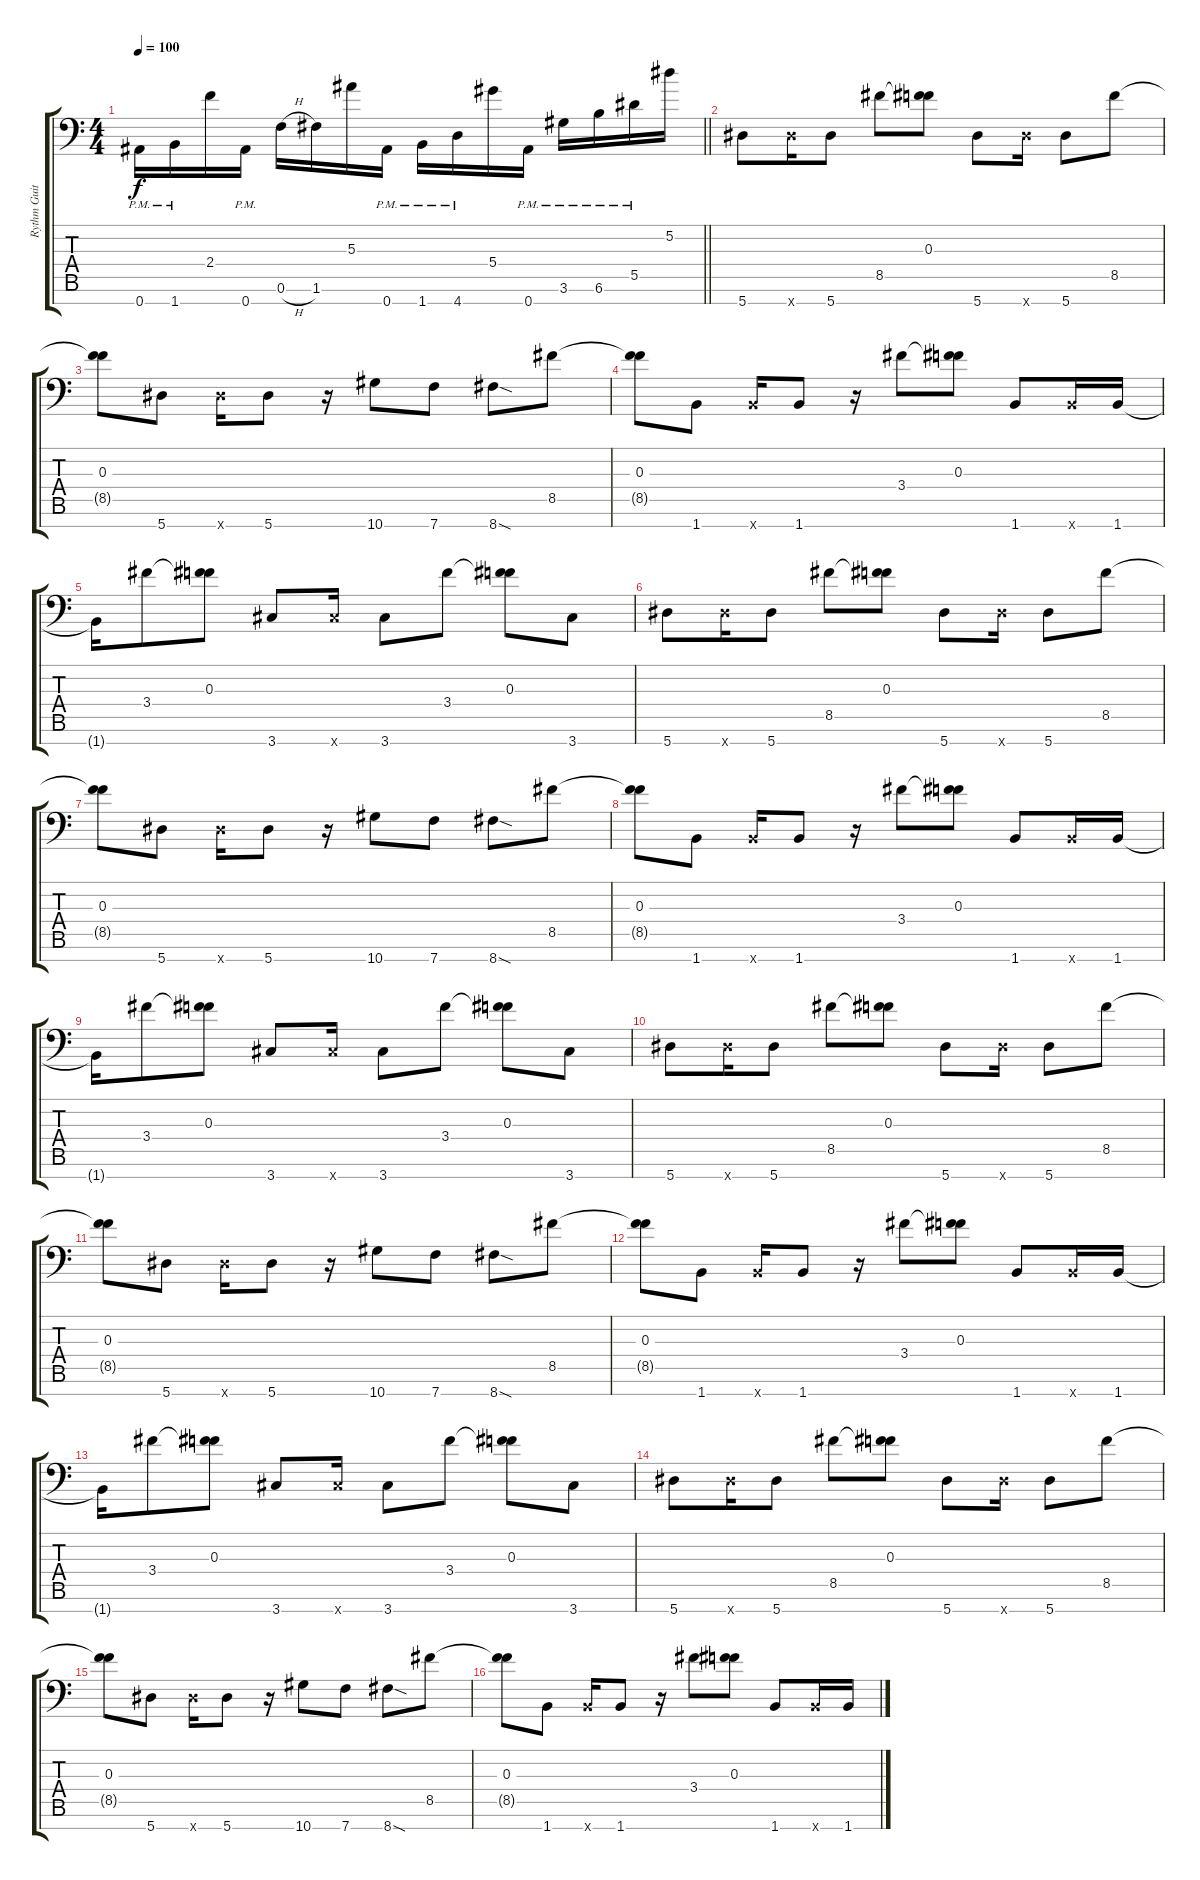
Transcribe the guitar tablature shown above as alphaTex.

\track ("Rythm Guitar #2" "Rythm Guit") {instrument distortionguitar}
\staff {score tabs}
\tuning (Eb4 Bb3 F3 Eb3 Bb2 F2 Bb1) {hide}
\ts (4 4)
\tempo 100
\clef f4
\barLineRight lightlight
\ks c
0.7{pm}.16{dy f} 1.7{pm}.16 2.4.16 0.7{pm}.16 0.6{h}.16 1.6.16 5.3.16 0.7{pm}.16 1.7{pm}.16 4.7{pm}.16 5.4.16 0.7{pm}.16 3.6{pm}.16 6.6{pm}.16 5.5{pm}.16 5.2.16 |
\section ("" "")
5.7.8 5.7{x}.16 5.7.8 8.5.8 (0.3 8.5{t}).8 5.7.8 5.7{x}.16 5.7.8 8.5.8 |
(0.3 8.5{t}).8 5.7.8 5.7{x}.16 5.7.8 r.16 10.7.8 7.7.8 8.7{sod}.8 8.5.8 |
(0.3 8.5{t}).8 1.7.8 1.7{x}.16 1.7.8 r.16 3.4.8 (0.3 3.4{t}).8 1.7.8 1.7{x}.16 1.7.16 |
1.7{t}.16 3.4.8 (0.3 3.4{t}).8 3.7.8 3.7{x}.16 3.7.8 3.4.8 (0.3 3.4{t}).8 3.7.8 |
5.7.8 5.7{x}.16 5.7.8 8.5.8 (0.3 8.5{t}).8 5.7.8 5.7{x}.16 5.7.8 8.5.8 |
(0.3 8.5{t}).8 5.7.8 5.7{x}.16 5.7.8 r.16 10.7.8 7.7.8 8.7{sod}.8 8.5.8 |
(0.3 8.5{t}).8 1.7.8 1.7{x}.16 1.7.8 r.16 3.4.8 (0.3 3.4{t}).8 1.7.8 1.7{x}.16 1.7.16 |
1.7{t}.16 3.4.8 (0.3 3.4{t}).8 3.7.8 3.7{x}.16 3.7.8 3.4.8 (0.3 3.4{t}).8 3.7.8 |
5.7.8 5.7{x}.16 5.7.8 8.5.8 (0.3 8.5{t}).8 5.7.8 5.7{x}.16 5.7.8 8.5.8 |
(0.3 8.5{t}).8 5.7.8 5.7{x}.16 5.7.8 r.16 10.7.8 7.7.8 8.7{sod}.8 8.5.8 |
(0.3 8.5{t}).8 1.7.8 1.7{x}.16 1.7.8 r.16 3.4.8 (0.3 3.4{t}).8 1.7.8 1.7{x}.16 1.7.16 |
1.7{t}.16 3.4.8 (0.3 3.4{t}).8 3.7.8 3.7{x}.16 3.7.8 3.4.8 (0.3 3.4{t}).8 3.7.8 |
5.7.8 5.7{x}.16 5.7.8 8.5.8 (0.3 8.5{t}).8 5.7.8 5.7{x}.16 5.7.8 8.5.8 |
(0.3 8.5{t}).8 5.7.8 5.7{x}.16 5.7.8 r.16 10.7.8 7.7.8 8.7{sod}.8 8.5.8 |
(0.3 8.5{t}).8 1.7.8 1.7{x}.16 1.7.8 r.16 3.4.8 (0.3 3.4{t}).8 1.7.8 1.7{x}.16 1.7.16
